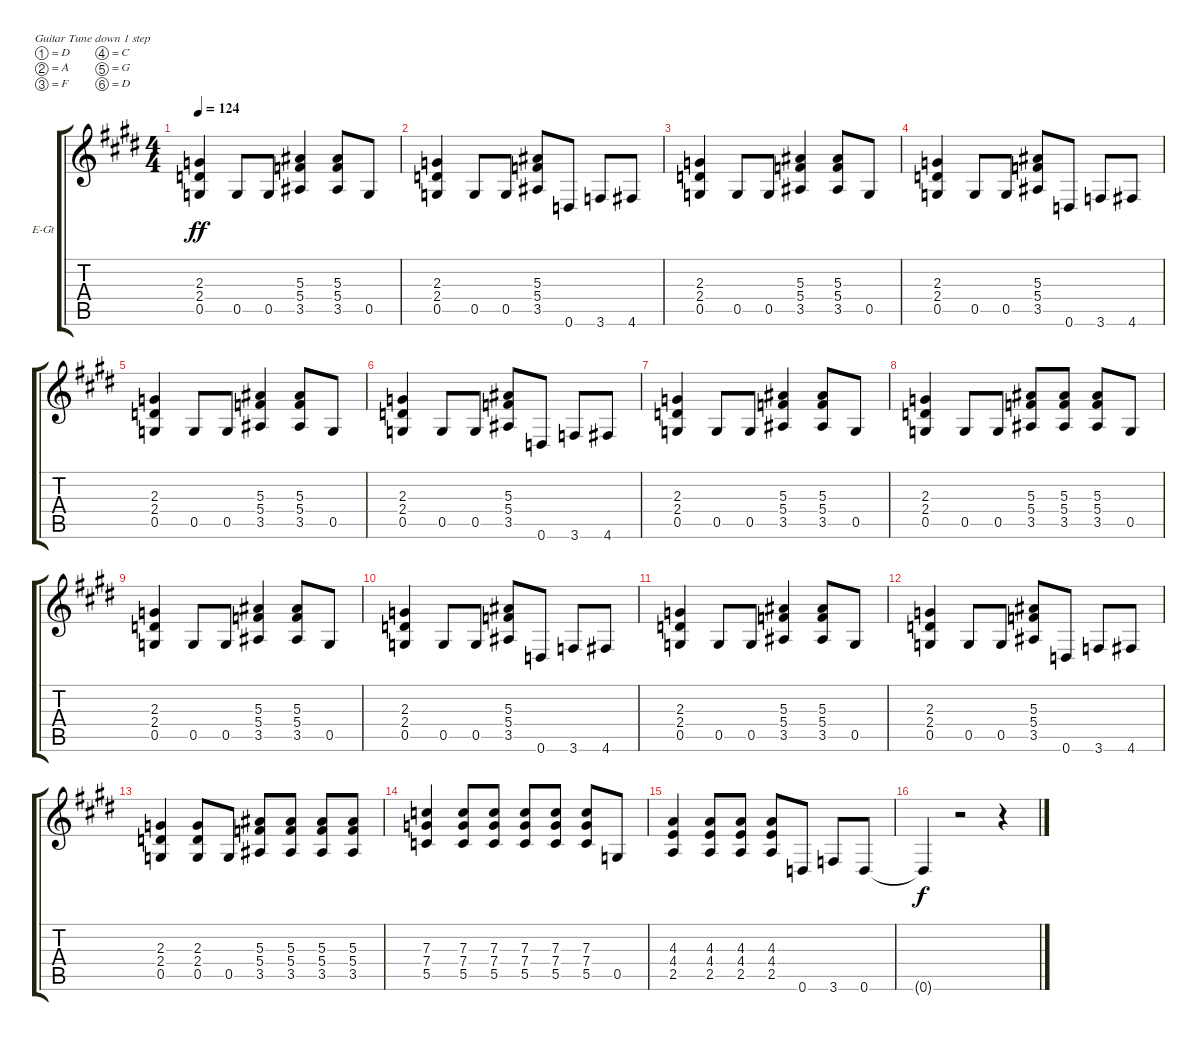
\defaultSystemsLayout 4
\bracketExtendMode groupsimilarinstruments
\firstSystemTrackNameOrientation horizontal
\otherSystemsTrackNameOrientation horizontal
\track ("Electric Guitar" "E-Gt") {instrument distortionguitar}
\staff {score tabs}
\tuning (D4 A3 F3 C3 G2 D2)
\ts (4 4)
\tempo 124
\clef g2
\scale
1.07818
\ks e
(0.5 2.4 2.3).4{dy ff} 0.5.8 0.5.8 (3.5 5.4 5.3).4 (3.5 5.4 5.3).8 0.5.8 |
\scale
0.921816 (0.5 2.4 2.3).4 0.5.8 0.5.8 (3.5 5.4 5.3).8 0.6.8 3.6.8 4.6.8 |
\scale
1.07818 (0.5 2.4 2.3).4 0.5.8 0.5.8 (3.5 5.4 5.3).4 (3.5 5.4 5.3).8 0.5.8 |
\scale
0.921816 (0.5 2.4 2.3).4 0.5.8 0.5.8 (3.5 5.4 5.3).8 0.6.8 3.6.8 4.6.8 |
\scale
1.07818 (0.5 2.4 2.3).4 0.5.8 0.5.8 (3.5 5.4 5.3).4 (3.5 5.4 5.3).8 0.5.8 |
\scale
0.921816 (0.5 2.4 2.3).4 0.5.8 0.5.8 (3.5 5.4 5.3).8 0.6.8 3.6.8 4.6.8 |
\scale
1.07818 (0.5 2.4 2.3).4 0.5.8 0.5.8 (3.5 5.4 5.3).4 (3.5 5.4 5.3).8 0.5.8 |
\scale
0.921816 (0.5 2.4 2.3).4 0.5.8 0.5.8 (3.5 5.4 5.3).8 (3.5 5.4 5.3).8 (3.5 5.4 5.3).8 0.5.8 |
\scale
1.07818 (0.5 2.4 2.3).4 0.5.8 0.5.8 (3.5 5.4 5.3).4 (3.5 5.4 5.3).8 0.5.8 |
\scale
0.921816 (0.5 2.4 2.3).4 0.5.8 0.5.8 (3.5 5.4 5.3).8 0.6.8 3.6.8 4.6.8 |
\scale
1.07818 (0.5 2.4 2.3).4 0.5.8 0.5.8 (3.5 5.4 5.3).4 (3.5 5.4 5.3).8 0.5.8 |
\scale
0.921816 (0.5 2.4 2.3).4 0.5.8 0.5.8 (3.5 5.4 5.3).8 0.6.8 3.6.8 4.6.8 |
\scale
1.07818 (0.5 2.4 2.3).4 (0.5 2.4 2.3).8 0.5.8 (3.5 5.4 5.3).8 (3.5 5.4 5.3).8 (3.5 5.4 5.3).8 (3.5 5.4 5.3).8 |
\scale
0.921816 (5.5 7.4 7.3).4 (5.5 7.4 7.3).8 (5.5 7.4 7.3).8 (5.5 7.4 7.3).8 (5.5 7.4 7.3).8 (5.5 7.4 7.3).8 0.5.8 |
\scale
1.07818 (2.5 4.4 4.3).4 (2.5 4.4 4.3).8 (2.5 4.4 4.3).8 (2.5 4.4 4.3).8 0.6.8 3.6.8 0.6.8 |
\scale
0.921816 0.6{t}.4{dy f} r.2 r.4
